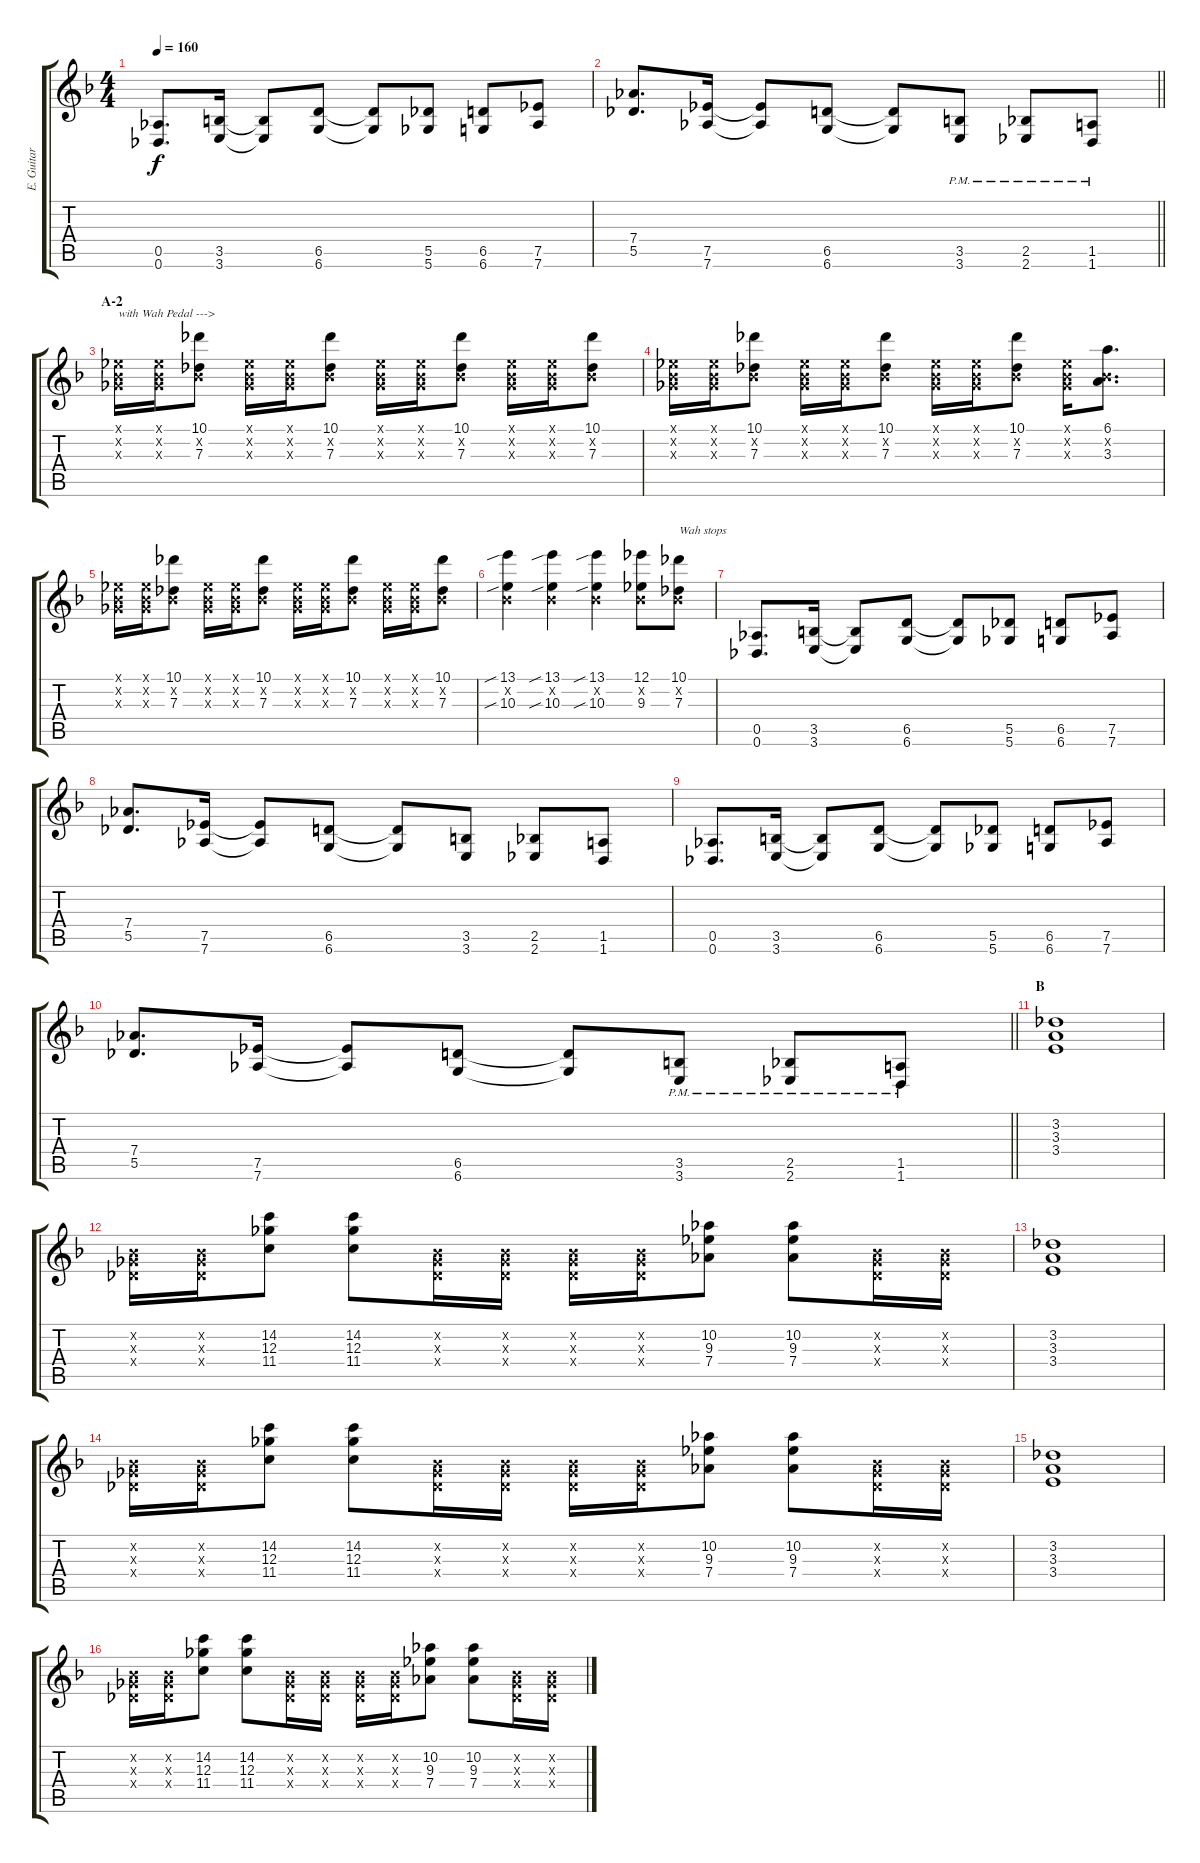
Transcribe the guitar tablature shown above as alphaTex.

\track ("E. Guitar I" "E. Guitar ") {instrument distortionguitar}
\staff {score tabs}
\tuning (Eb4 Bb3 Gb3 Db3 Ab2 Db2) {hide}
\ts (4 4)
\tempo 160
\clef g2
\ks f
(0.5 0.6).8{d dy f} (3.5 3.6).16 (3.5{t} 3.6{t}).8 (6.5 6.6).8 (6.5{t} 6.6{t}).8 (5.5 5.6).8 (6.5 6.6).8 (7.5 7.6).8 |
\barLineRight lightlight
(7.4 5.5).8{d} (7.5 7.6).16 (7.5{t} 7.6{t}).8 (6.5 6.6).8 (6.5{t} 6.6{t}).8 (3.5{pm} 3.6{pm}).8 (2.5{pm} 2.6{pm}).8 (1.5{pm} 1.6{pm}).8 |
\section ("" "A-2")
(0.1{x} 0.2{x} 0.3{x}).16{txt "with Wah Pedal --->"} (0.1{x} 0.2{x} 0.3{x}).16 (10.1 0.2{x} 7.3).8 (0.1{x} 0.2{x} 0.3{x}).16 (0.1{x} 0.2{x} 0.3{x}).16 (10.1 0.2{x} 7.3).8 (0.1{x} 0.2{x} 0.3{x}).16 (0.1{x} 0.2{x} 0.3{x}).16 (10.1 0.2{x} 7.3).8 (0.1{x} 0.2{x} 0.3{x}).16 (0.1{x} 0.2{x} 0.3{x}).16 (10.1 0.2{x} 7.3).8 |
(0.1{x} 0.2{x} 0.3{x}).16 (0.1{x} 0.2{x} 0.3{x}).16 (10.1 0.2{x} 7.3).8 (0.1{x} 0.2{x} 0.3{x}).16 (0.1{x} 0.2{x} 0.3{x}).16 (10.1 0.2{x} 7.3).8 (0.1{x} 0.2{x} 0.3{x}).16 (0.1{x} 0.2{x} 0.3{x}).16 (10.1 0.2{x} 7.3).8 (0.1{x} 0.2{x} 0.3{x}).16 (6.1 0.2{x} 3.3).8{d} |
(0.1{x} 0.2{x} 0.3{x}).16 (0.1{x} 0.2{x} 0.3{x}).16 (10.1 0.2{x} 7.3).8 (0.1{x} 0.2{x} 0.3{x}).16 (0.1{x} 0.2{x} 0.3{x}).16 (10.1 0.2{x} 7.3).8 (0.1{x} 0.2{x} 0.3{x}).16 (0.1{x} 0.2{x} 0.3{x}).16 (10.1 0.2{x} 7.3).8 (0.1{x} 0.2{x} 0.3{x}).16 (0.1{x} 0.2{x} 0.3{x}).16 (10.1 0.2{x} 7.3).8 |
(13.1{sib} 0.2{x} 10.3{sib}).4 (13.1{sib} 0.2{x} 10.3{sib}).4 (13.1{sib} 0.2{x} 10.3{sib}).4 (12.1 0.2{x} 9.3).8 (10.1 0.2{x} 7.3).8{txt "Wah stops"} |
(0.5 0.6).8{d} (3.5 3.6).16 (3.5{t} 3.6{t}).8 (6.5 6.6).8 (6.5{t} 6.6{t}).8 (5.5 5.6).8 (6.5 6.6).8 (7.5 7.6).8 |
(7.4 5.5).8{d} (7.5 7.6).16 (7.5{t} 7.6{t}).8 (6.5 6.6).8 (6.5{t} 6.6{t}).8 (3.5 3.6).8 (2.5 2.6).8 (1.5 1.6).8 |
(0.5 0.6).8{d} (3.5 3.6).16 (3.5{t} 3.6{t}).8 (6.5 6.6).8 (6.5{t} 6.6{t}).8 (5.5 5.6).8 (6.5 6.6).8 (7.5 7.6).8 |
\barLineRight lightlight
(7.4 5.5).8{d} (7.5 7.6).16 (7.5{t} 7.6{t}).8 (6.5 6.6).8 (6.5{t} 6.6{t}).8 (3.5{pm} 3.6{pm}).8 (2.5{pm} 2.6{pm}).8 (1.5{pm} 1.6{pm}).8 |
\section ("" "B")
(3.2 3.3 3.4).1 |
(0.2{x} 0.3{x} 0.4{x}).16 (0.2{x} 0.3{x} 0.4{x}).16 (14.2 12.3 11.4).8 (14.2 12.3 11.4).8 (0.2{x} 0.3{x} 0.4{x}).16 (0.2{x} 0.3{x} 0.4{x}).16 (0.2{x} 0.3{x} 0.4{x}).16 (0.2{x} 0.3{x} 0.4{x}).16 (10.2 9.3 7.4).8 (10.2 9.3 7.4).8 (0.2{x} 0.3{x} 0.4{x}).16 (0.2{x} 0.3{x} 0.4{x}).16 |
(3.2 3.3 3.4).1 |
(0.2{x} 0.3{x} 0.4{x}).16 (0.2{x} 0.3{x} 0.4{x}).16 (14.2 12.3 11.4).8 (14.2 12.3 11.4).8 (0.2{x} 0.3{x} 0.4{x}).16 (0.2{x} 0.3{x} 0.4{x}).16 (0.2{x} 0.3{x} 0.4{x}).16 (0.2{x} 0.3{x} 0.4{x}).16 (10.2 9.3 7.4).8 (10.2 9.3 7.4).8 (0.2{x} 0.3{x} 0.4{x}).16 (0.2{x} 0.3{x} 0.4{x}).16 |
(3.2 3.3 3.4).1 |
(0.2{x} 0.3{x} 0.4{x}).16 (0.2{x} 0.3{x} 0.4{x}).16 (14.2 12.3 11.4).8 (14.2 12.3 11.4).8 (0.2{x} 0.3{x} 0.4{x}).16 (0.2{x} 0.3{x} 0.4{x}).16 (0.2{x} 0.3{x} 0.4{x}).16 (0.2{x} 0.3{x} 0.4{x}).16 (10.2 9.3 7.4).8 (10.2 9.3 7.4).8 (0.2{x} 0.3{x} 0.4{x}).16 (0.2{x} 0.3{x} 0.4{x}).16
